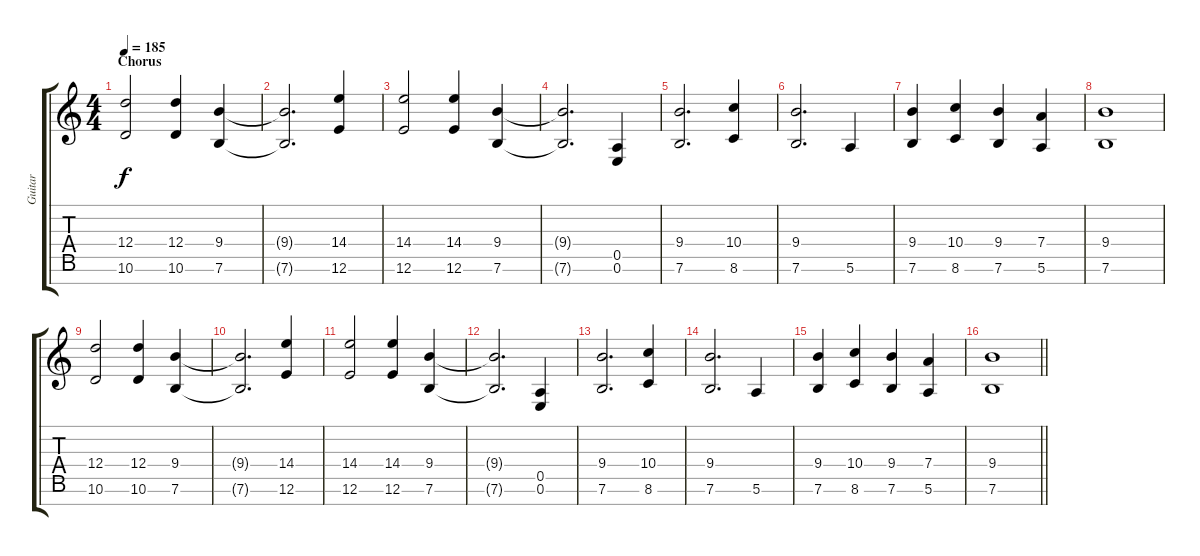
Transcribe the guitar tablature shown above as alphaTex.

\track ("Guitar" "Guitar") {instrument distortionguitar}
\staff {score tabs}
\tuning (E4 B3 G3 D3 A2 E2 B1) {hide}
\ts (4 4)
\section ("" "Chorus")
\tempo 185
\clef g2
\ks c
(12.4 10.6).2{dy f volume 13 balance 8} (12.4 10.6).4 (9.4 7.6).4 |
(9.4{t} 7.6{t}).2{d} (14.4 12.6).4 |
(14.4 12.6).2 (14.4 12.6).4 (9.4 7.6).4 |
(9.4{t} 7.6{t}).2{d} (0.5 0.6).4 |
(9.4 7.6).2{d} (10.4 8.6).4 |
(9.4 7.6).2{d} 5.6.4 |
(9.4 7.6).4 (10.4 8.6).4 (9.4 7.6).4 (7.4 5.6).4 |
(9.4 7.6).1 |
(12.4 10.6).2 (12.4 10.6).4 (9.4 7.6).4 |
(9.4{t} 7.6{t}).2{d} (14.4 12.6).4 |
(14.4 12.6).2 (14.4 12.6).4 (9.4 7.6).4 |
(9.4{t} 7.6{t}).2{d} (0.5 0.6).4 |
(9.4 7.6).2{d} (10.4 8.6).4 |
(9.4 7.6).2{d} 5.6.4 |
(9.4 7.6).4 (10.4 8.6).4 (9.4 7.6).4 (7.4 5.6).4 |
\barLineRight lightlight
(9.4 7.6).1
